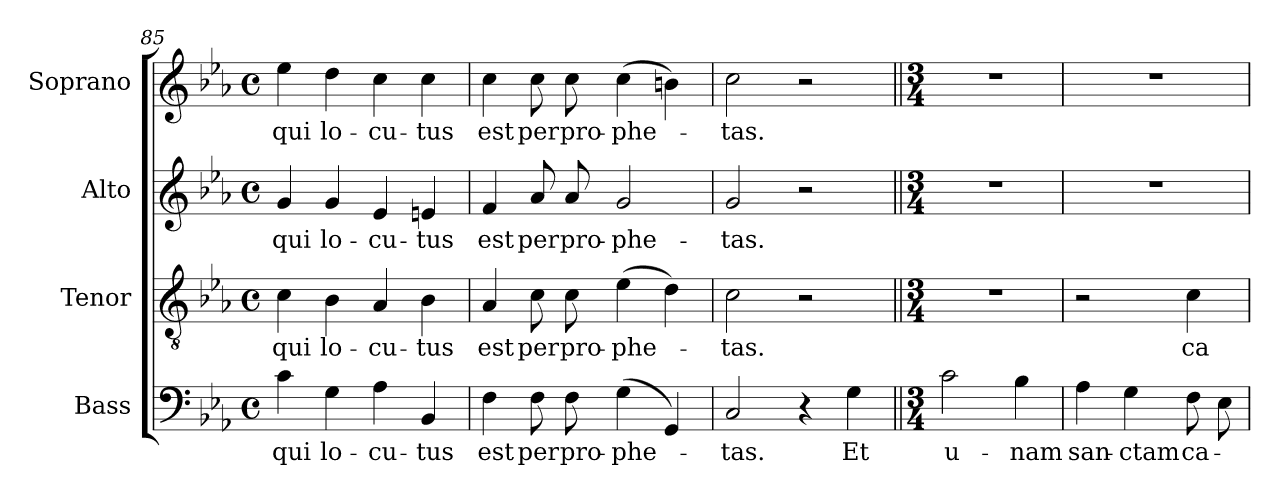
**kern	**text	**kern	**text	**kern	**text	**kern	**text
*part4	*part4	*part3	*part3	*part2	*part2	*part1	*part1
*staff4	*staff4	*staff3	*staff3	*staff2	*staff2	*staff1	*staff1
*I"Bass	*	*I"Tenor	*	*I"Alto	*	*I"Soprano	*
*I'B.	*	*I'T.	*	*I'A.	*	*I'S.	*
*clefF4	*	*clefGv2	*	*clefG2	*	*clefG2	*
*	*	*ITrd7c12	*	*	*	*	*
*k[b-e-a-]	*	*k[b-e-a-]	*	*k[b-e-a-]	*	*k[b-e-a-]	*
*E-:	*	*E-:	*	*E-:	*	*E-:	*
*M4/4	*	*M4/4	*	*M4/4	*	*M4/4	*
*met(c)	*	*met(c)	*	*met(c)	*	*met(c)	*
=85	=85	=85	=85	=85	=85	=85	=85
!	!LO:LY:b:color=#000000	!	!	!	!	!	!
!	!	!	!LO:LY:b:color=#000000	!	!	!	!
!	!	!	!	!	!LO:LY:b:color=#000000	!	!
!	!	!	!	!	!	!	!LO:LY:b:color=#000000
4ci\	qui	4Ci\	qui	4gi/	qui	4ee-i\	qui
!	!LO:LY:b:color=#000000	!	!	!	!	!	!
!	!	!	!LO:LY:b:color=#000000	!	!	!	!
!	!	!	!	!	!LO:LY:b:color=#000000	!	!
!	!	!	!	!	!	!	!LO:LY:b:color=#000000
4Gi\	lo-	4BB-i\	lo-	4gi/	lo-	4ddi\	lo-
!	!LO:LY:b:color=#000000	!	!	!	!	!	!
!	!	!	!LO:LY:b:color=#000000	!	!	!	!
!	!	!	!	!	!LO:LY:b:color=#000000	!	!
!	!	!	!	!	!	!	!LO:LY:b:color=#000000
4A-i\	-cu-	4AA-i/	-cu-	4e-i/	-cu-	4cci\	-cu-
!	!LO:LY:b:color=#000000	!	!	!	!	!	!
!	!	!	!LO:LY:b:color=#000000	!	!	!	!
!	!	!	!	!	!LO:LY:b:color=#000000	!	!
!	!	!	!	!	!	!	!LO:LY:b:color=#000000
4BB-i/	-tus	4BB-i\	-tus	4eni/	-tus	4cci\	-tus
=86	=86	=86	=86	=86	=86	=86	=86
!	!LO:LY:b:color=#000000	!	!	!	!	!	!
!	!	!	!LO:LY:b:color=#000000	!	!	!	!
!	!	!	!	!	!LO:LY:b:color=#000000	!	!
!	!	!	!	!	!	!	!LO:LY:b:color=#000000
4Fi\	est	4AA-i/	est	4fi/	est	4cci\	est
!	!LO:LY:b:color=#000000	!	!	!	!	!	!
!	!	!	!LO:LY:b:color=#000000	!	!	!	!
!	!	!	!	!	!LO:LY:b:color=#000000	!	!
!	!	!	!	!	!	!	!LO:LY:b:color=#000000
8Fi\	per	8Ci\	per	8a-i/	per	8cci\	per
!	!LO:LY:b:color=#000000	!	!	!	!	!	!
!	!	!	!LO:LY:b:color=#000000	!	!	!	!
!	!	!	!	!	!LO:LY:b:color=#000000	!	!
!	!	!	!	!	!	!	!LO:LY:b:color=#000000
8Fi\	pro-	8Ci\	pro-	8a-i/	pro-	8cci\	pro-
!	!LO:LY:b:color=#000000	!	!	!	!	!	!
!	!	!	!LO:LY:b:color=#000000	!	!	!	!
!	!	!	!	!	!LO:LY:b:color=#000000	!	!
!	!	!	!	!	!	!	!LO:LY:b:color=#000000
(4Gi\	-phe-	(4E-i\	-phe-	2gi/	-phe-	(4cci\	-phe-
4GGi/)	.	4Di\)	.	.	.	4bni\)	.
=87	=87	=87	=87	=87	=87	=87	=87
!	!LO:LY:b:color=#000000	!	!	!	!	!	!
!	!	!	!LO:LY:b:color=#000000	!	!	!	!
!	!	!	!	!	!LO:LY:b:color=#000000	!	!
!	!	!	!	!	!	!	!LO:LY:b:color=#000000
2Ci/	-tas.	2Ci\	-tas.	2gi/	-tas.	2cci\	-tas.
4r	.	2r	.	2r	.	2r	.
!	!LO:LY:b:color=#000000	!	!	!	!	!	!
4Gi\	Et	.	.	.	.	.	.
!!LO:LB:g=z
=88||	=88||	=88||	=88||	=88||	=88||	=88||	=88||
*M3/4	*	*M3/4	*	*M3/4	*	*M3/4	*
!	!LO:LY:b:color=#000000	!LO:N:vis=1	!	!LO:N:vis=1	!	!LO:N:vis=1	!
2ci\	u-	2.r	.	2.r	.	2.r	.
!	!LO:LY:b:color=#000000	!	!	!	!	!	!
4B-i\	-nam	.	.	.	.	.	.
=89	=89	=89	=89	=89	=89	=89	=89
!	!LO:LY:b:color=#000000	!	!	!LO:N:vis=1	!	!LO:N:vis=1	!
4A-i\	san-	2r	.	2.r	.	2.r	.
!	!LO:LY:b:color=#000000	!	!	!	!	!	!
4Gi\	-ctam	.	.	.	.	.	.
!	!LO:LY:b:color=#000000	!	!	!	!	!	!
!	!	!	!LO:LY:b:color=#000000	!	!	!	!
8Fi\	ca-	4Ci\	ca-	.	.	.	.
8E-i\	.	.	.	.	.	.	.
=	=	=	=	=	=	=	=
*-	*-	*-	*-	*-	*-	*-	*-
